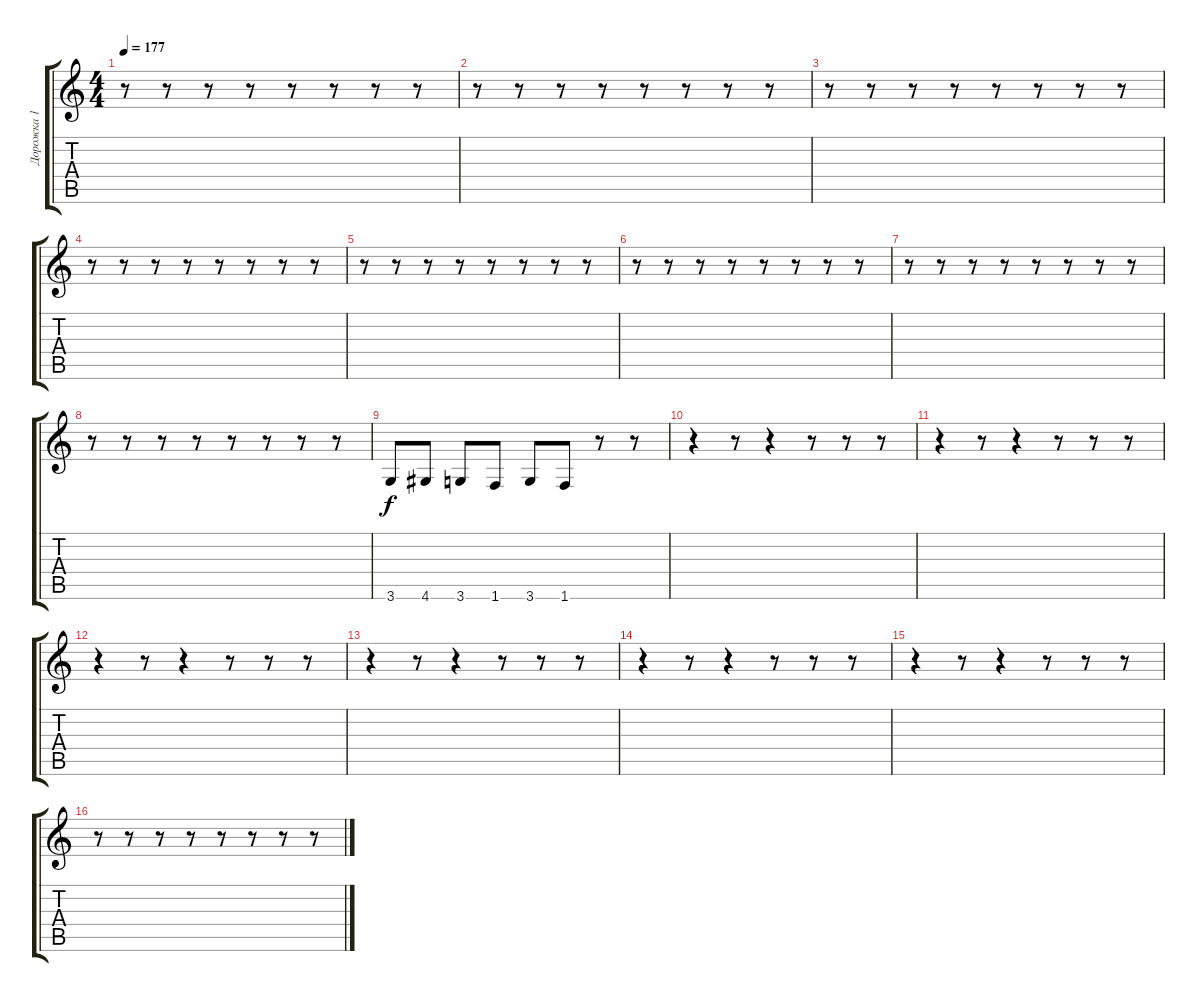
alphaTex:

\track ("Дорожка 1" "Дорожка 1") {instrument electricbassfinger}
\staff {score tabs}
\tuning (E4 B3 G3 D3 A2 E2) {hide}
\ts (4 4)
\tempo 177
\clef g2
\ks c
r.8{dy f} r.8 r.8 r.8 r.8 r.8 r.8 r.8 |
r.8 r.8 r.8 r.8 r.8 r.8 r.8 r.8 |
r.8 r.8 r.8 r.8 r.8 r.8 r.8 r.8 |
r.8 r.8 r.8 r.8 r.8 r.8 r.8 r.8 |
r.8 r.8 r.8 r.8 r.8 r.8 r.8 r.8 |
r.8 r.8 r.8 r.8 r.8 r.8 r.8 r.8 |
r.8 r.8 r.8 r.8 r.8 r.8 r.8 r.8 |
r.8 r.8 r.8 r.8 r.8 r.8 r.8 r.8 |
3.6.8 4.6.8 3.6.8 1.6.8 3.6.8 1.6.8 r.8 r.8 |
r.4 r.8 r.4 r.8 r.8 r.8 |
r.4 r.8 r.4 r.8 r.8 r.8 |
r.4 r.8 r.4 r.8 r.8 r.8 |
r.4 r.8 r.4 r.8 r.8 r.8 |
r.4 r.8 r.4 r.8 r.8 r.8 |
r.4 r.8 r.4 r.8 r.8 r.8 |
r.8 r.8 r.8 r.8 r.8 r.8 r.8 r.8
